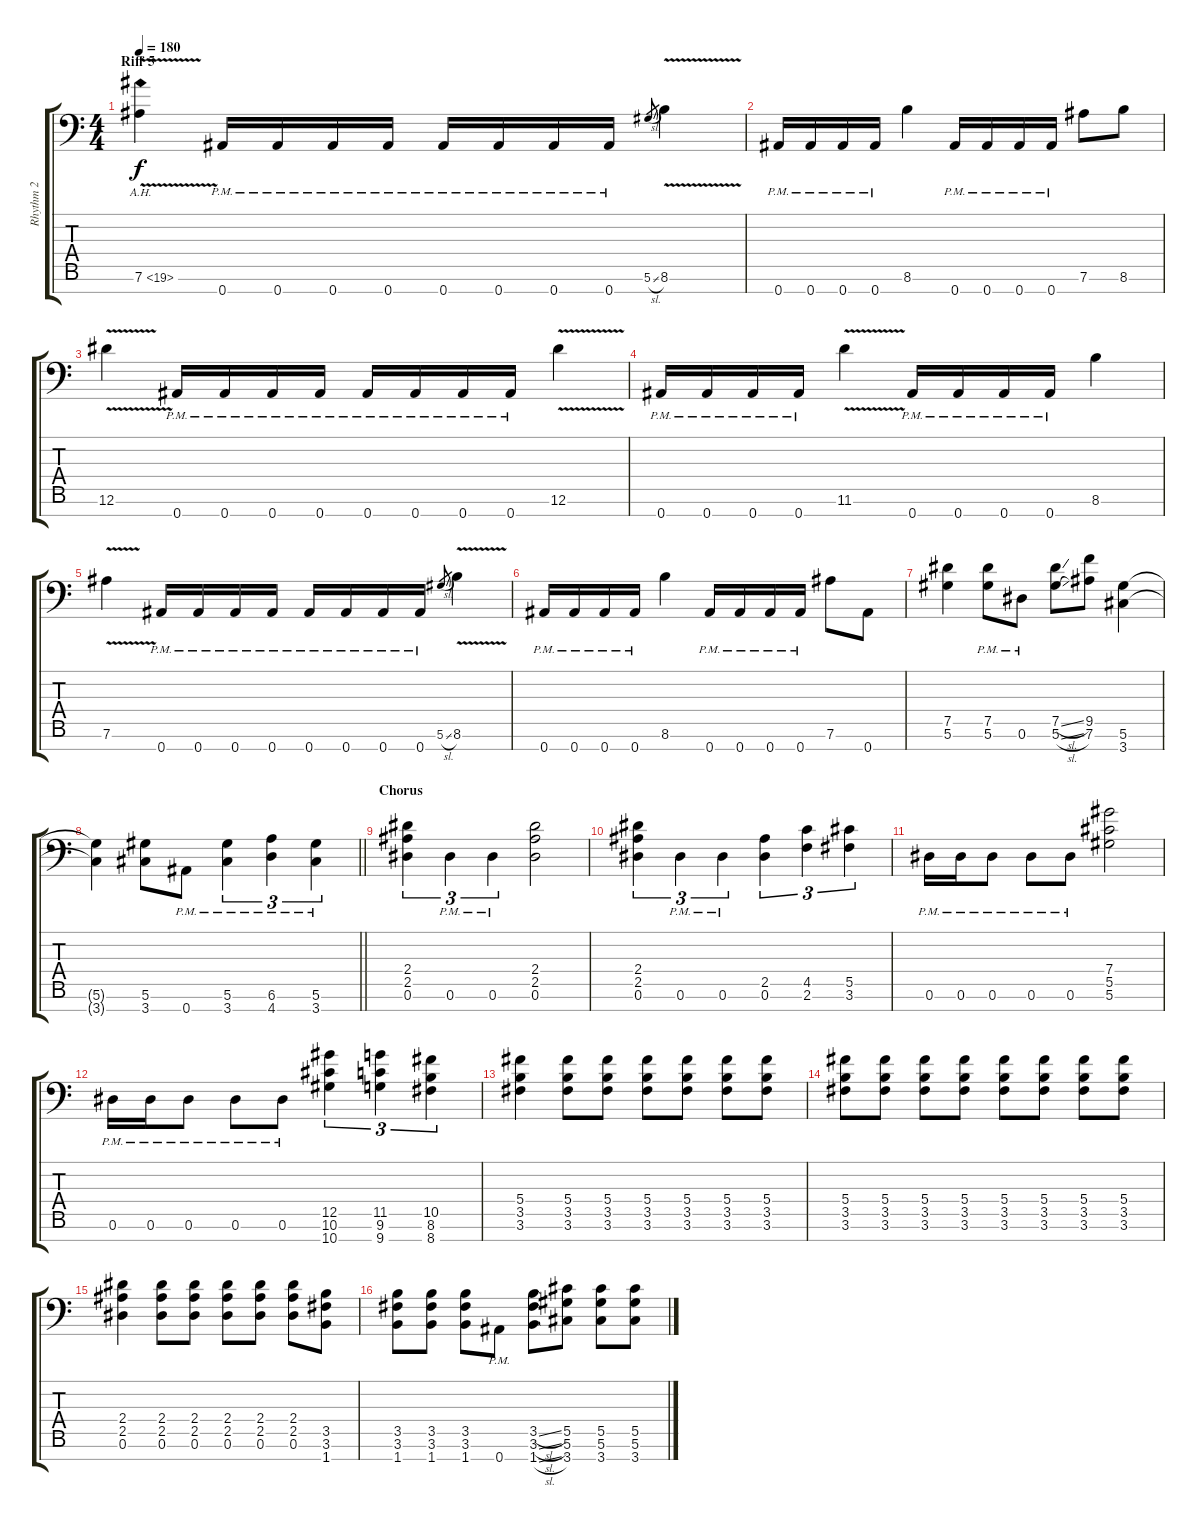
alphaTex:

\track ("Rhythm 2" "Rhythm 2") {instrument distortionguitar}
\staff {score tabs}
\tuning (Eb4 Bb3 Gb3 Db3 Ab2 Eb2 Bb1) {hide}
\ts (4 4)
\section ("" "Riff 5")
\tempo 180
\clef f4
\ks c
7.6{ah 12 v}.4{dy f} 0.7{pm}.16 0.7{pm}.16 0.7{pm}.16 0.7{pm}.16 0.7{pm}.16 0.7{pm}.16 0.7{pm}.16 0.7{pm}.16 5.6{sl}.8{gr} 8.6{v}.4 |
0.7{pm}.16 0.7{pm}.16 0.7{pm}.16 0.7{pm}.16 8.6.4 0.7{pm}.16 0.7{pm}.16 0.7{pm}.16 0.7{pm}.16 7.6.8 8.6.8 |
12.6{v}.4 0.7{pm}.16 0.7{pm}.16 0.7{pm}.16 0.7{pm}.16 0.7{pm}.16 0.7{pm}.16 0.7{pm}.16 0.7{pm}.16 12.6{v}.4 |
0.7{pm}.16 0.7{pm}.16 0.7{pm}.16 0.7{pm}.16 11.6{v}.4 0.7{pm}.16 0.7{pm}.16 0.7{pm}.16 0.7{pm}.16 8.6.4 |
7.6{v}.4 0.7{pm}.16 0.7{pm}.16 0.7{pm}.16 0.7{pm}.16 0.7{pm}.16 0.7{pm}.16 0.7{pm}.16 0.7{pm}.16 5.6{sl}.8{gr} 8.6{v}.4 |
0.7{pm}.16 0.7{pm}.16 0.7{pm}.16 0.7{pm}.16 8.6.4 0.7{pm}.16 0.7{pm}.16 0.7{pm}.16 0.7{pm}.16 7.6.8 0.7.8 |
(7.5 5.6).4 (7.5{pm} 5.6{pm}).8 0.6{pm}.8 (7.5{sl} 5.6{sl}).8 (9.5 7.6).8 (5.6 3.7).4 |
\barLineRight lightlight
(5.6{t} 3.7{t}).4 (5.6 3.7).8 0.7{pm}.8 (5.6{pm} 3.7{pm}).4{tu (3 2)} (6.6{pm} 4.7{pm}).4{tu (3 2)} (5.6{pm} 3.7{pm}).4{tu (3 2)} |
\section ("" "Chorus")
(2.4 2.5 0.6).4{tu (3 2)} 0.6{pm}.4{tu (3 2)} 0.6{pm}.4{tu (3 2)} (2.4 2.5 0.6).2 |
(2.4 2.5 0.6).4{tu (3 2)} 0.6{pm}.4{tu (3 2)} 0.6{pm}.4{tu (3 2)} (2.5 0.6).4{tu (3 2)} (4.5 2.6).4{tu (3 2)} (5.5 3.6).4{tu (3 2)} |
0.6{pm}.16 0.6{pm}.16 0.6{pm}.8 0.6{pm}.8 0.6{pm}.8 (7.4 5.5 5.6).2 |
0.6{pm}.16 0.6{pm}.16 0.6{pm}.8 0.6{pm}.8 0.6{pm}.8 (12.5 10.6 10.7).4{tu (3 2)} (11.5 9.6 9.7).4{tu (3 2)} (10.5 8.6 8.7).4{tu (3 2)} |
(5.4 3.5 3.6).4 (5.4 3.5 3.6).8 (5.4 3.5 3.6).8 (5.4 3.5 3.6).8 (5.4 3.5 3.6).8 (5.4 3.5 3.6).8 (5.4 3.5 3.6).8 |
(5.4 3.5 3.6).8 (5.4 3.5 3.6).8 (5.4 3.5 3.6).8 (5.4 3.5 3.6).8 (5.4 3.5 3.6).8 (5.4 3.5 3.6).8 (5.4 3.5 3.6).8 (5.4 3.5 3.6).8 |
(2.4 2.5 0.6).4 (2.4 2.5 0.6).8 (2.4 2.5 0.6).8 (2.4 2.5 0.6).8 (2.4 2.5 0.6).8 (2.4 2.5 0.6).8 (3.5 3.6 1.7).8 |
(3.5 3.6 1.7).8 (3.5 3.6 1.7).8 (3.5 3.6 1.7).8 0.7{pm}.8 (3.5{sl} 3.6{sl} 1.7{sl}).8 (5.5 5.6 3.7).8 (5.5 5.6 3.7).8 (5.5 5.6 3.7).8
